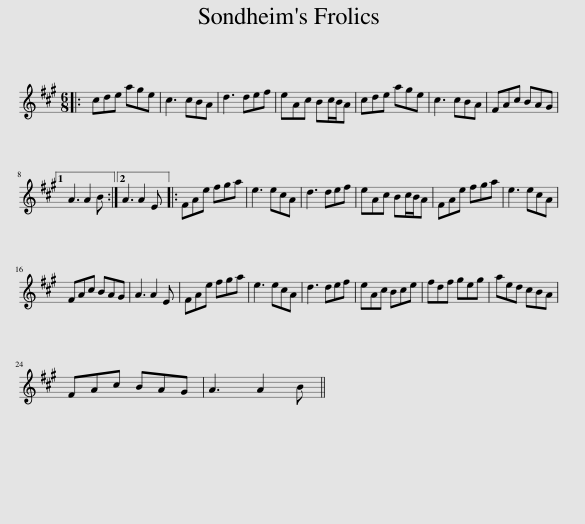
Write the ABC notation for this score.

X:1
L:1/8
M:6/8
I:linebreak $
K:A
V:1 treble
V:1
|: cde age | c3 cBA | d3 def | eAc Bc/B/A | cde age | %5
 c3 cBA | FAc BAG |1$ A3 A2 B :|2 A3 A2 E |: FAe fga | %10
 e3 ecA | d3 def | eAc Bc/B/A | FAe fga | e3 ecA |$ %15
 FAc BAG | A3 A2 E | FAe fga | e3 ecA | d3 def | %20
 eAc Bce | fdf geg | aed cBA |$ FAc BAG | A3 A2 B || %25
